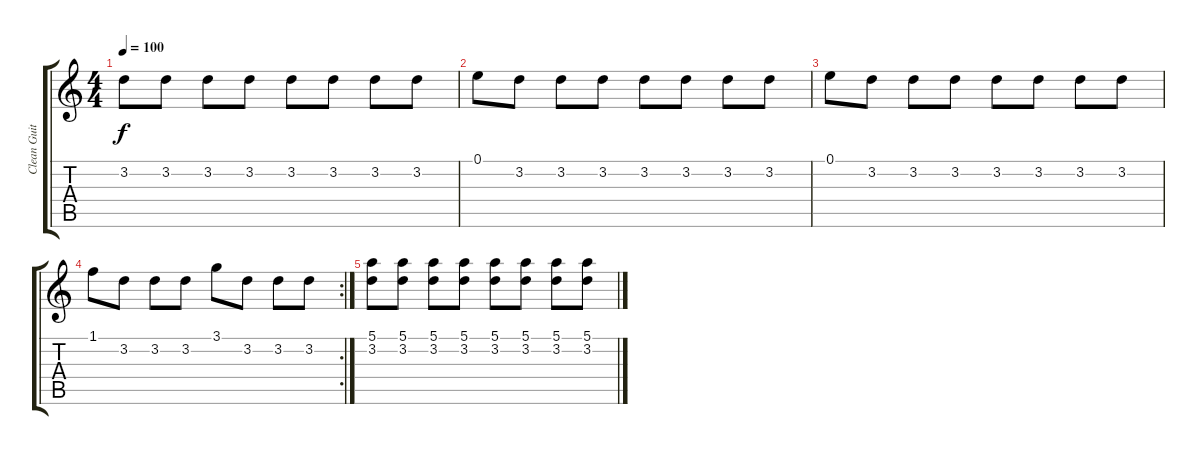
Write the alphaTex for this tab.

\track ("Clean Guitar" "Clean Guit") {instrument electricguitarclean}
\staff {score tabs}
\tuning (E4 B3 G3 D3 A2 E2) {hide}
\ts (4 4)
\tempo 100
\clef g2
\ks c
3.2.8{dy f instrument electricguitarclean} 3.2.8 3.2.8 3.2.8 3.2.8 3.2.8 3.2.8 3.2.8 |
0.1.8 3.2.8 3.2.8 3.2.8 3.2.8 3.2.8 3.2.8 3.2.8 |
0.1.8 3.2.8 3.2.8 3.2.8 3.2.8 3.2.8 3.2.8 3.2.8 |
\rc 2
1.1.8 3.2.8 3.2.8 3.2.8 3.1.8 3.2.8 3.2.8 3.2.8 |
(5.1 3.2).8 (5.1 3.2).8 (5.1 3.2).8 (5.1 3.2).8 (5.1 3.2).8 (5.1 3.2).8 (5.1 3.2).8 (5.1 3.2).8
